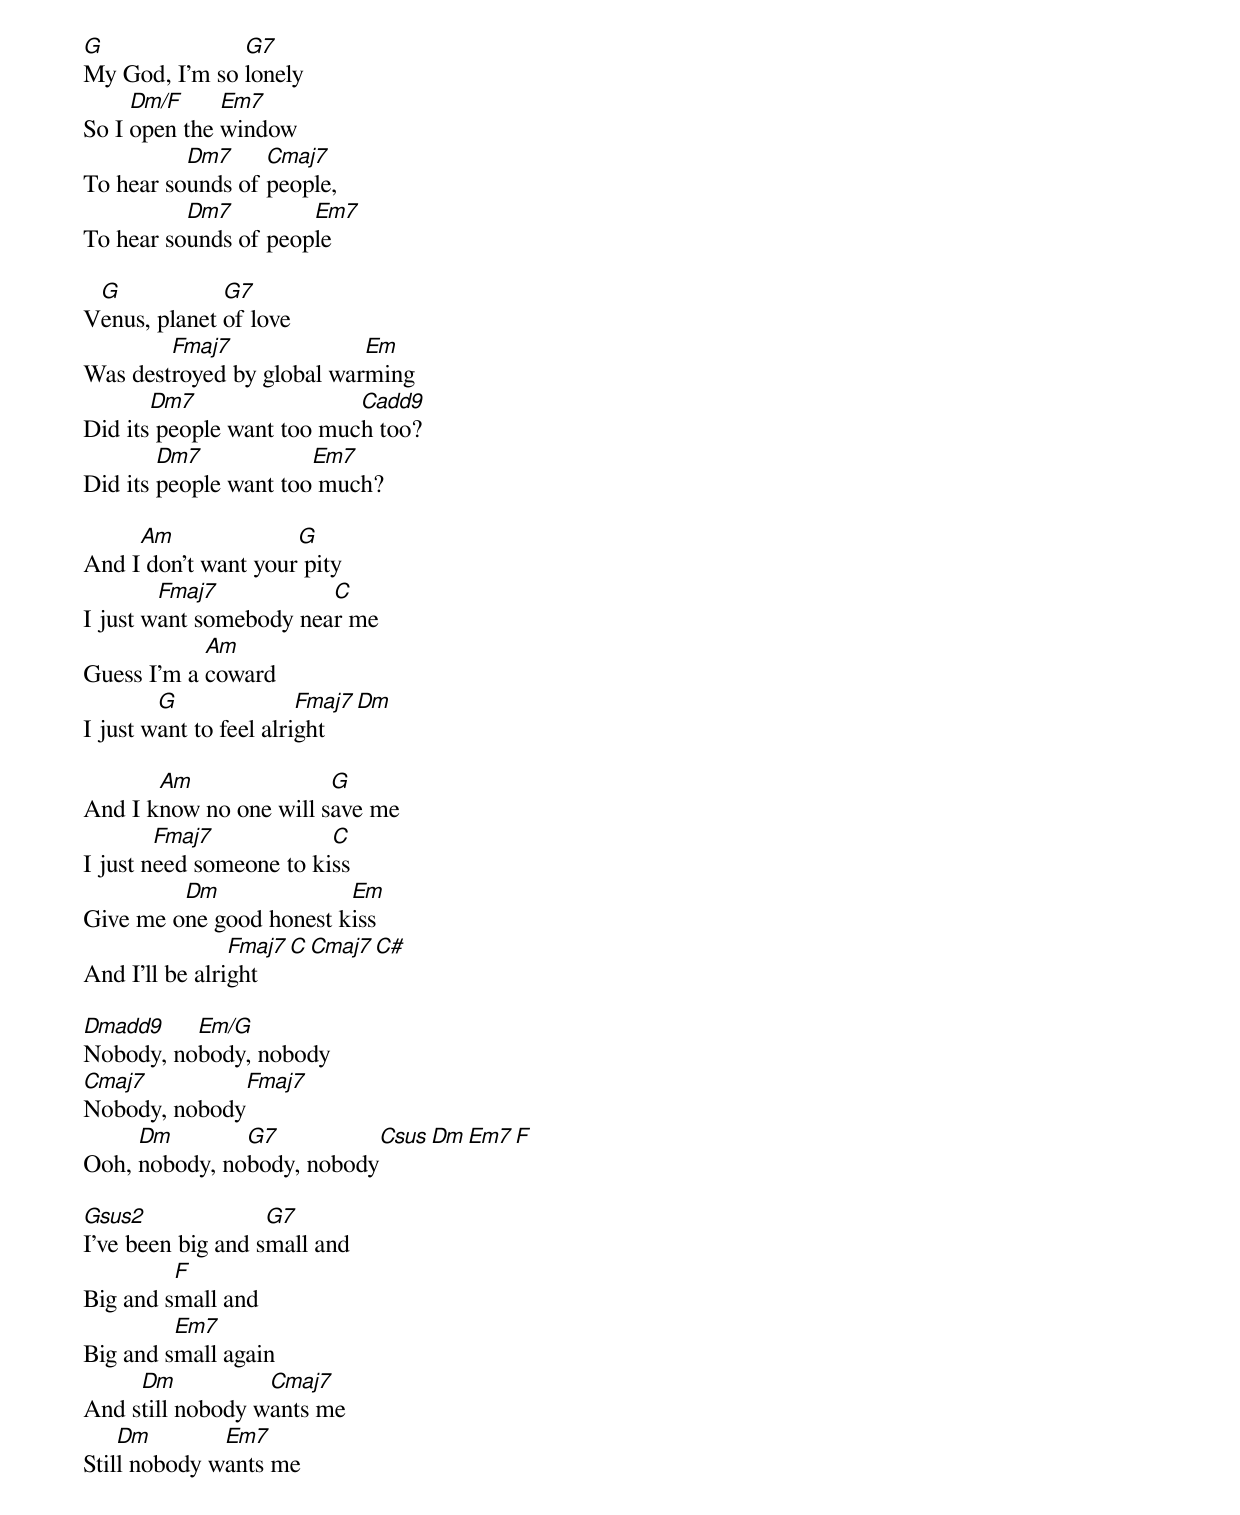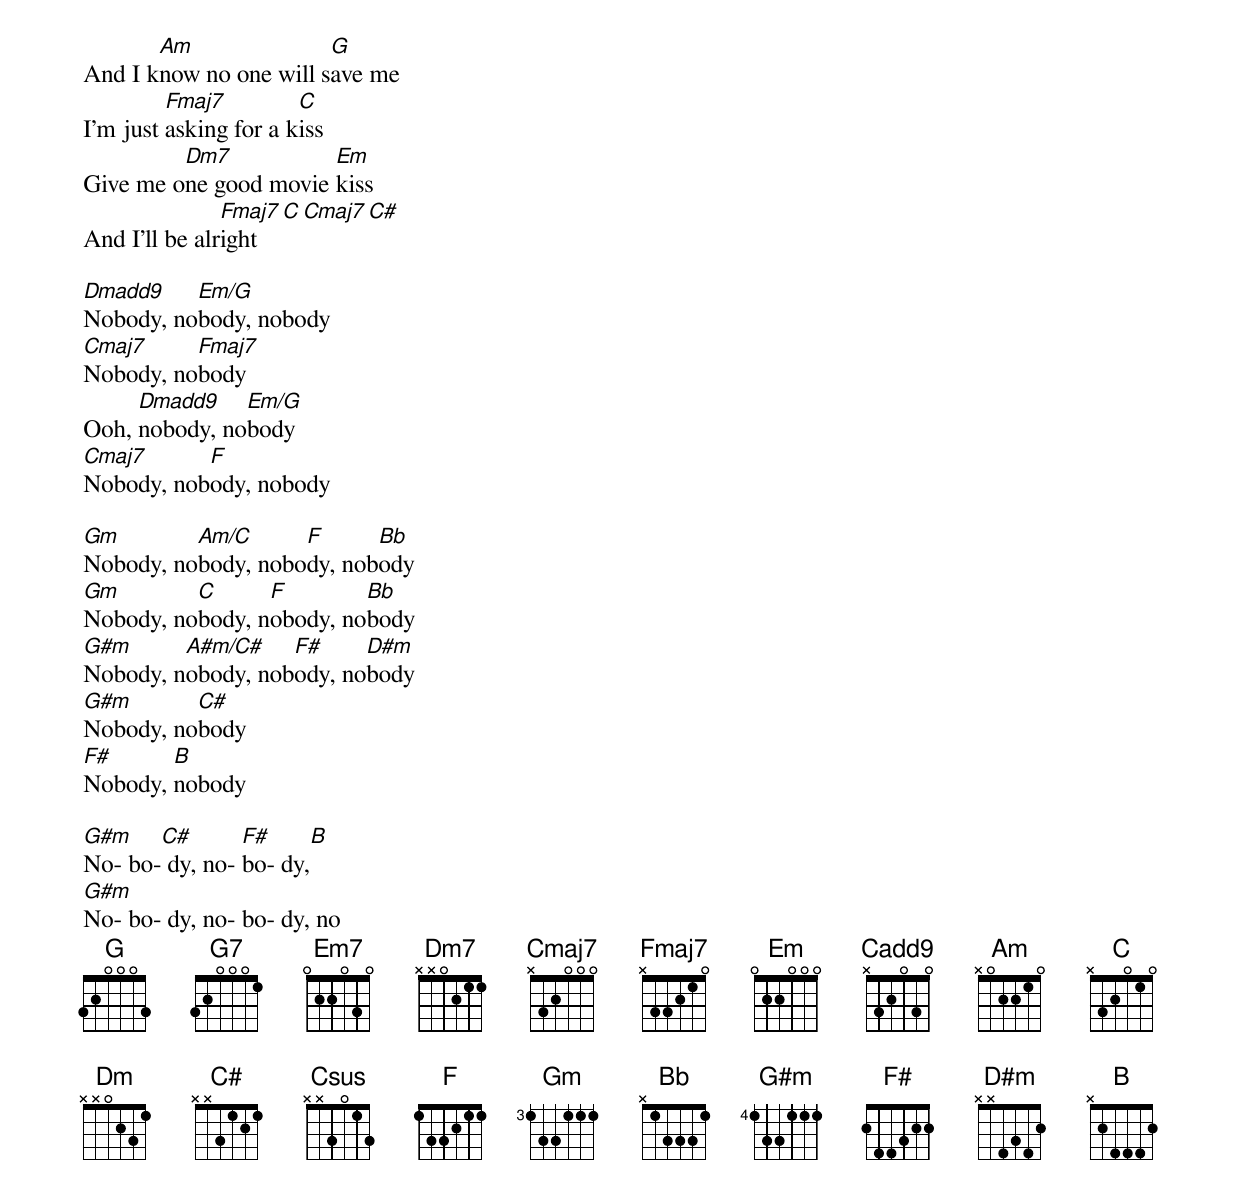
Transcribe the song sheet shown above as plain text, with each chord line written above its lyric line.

G              G7
My God, I'm so lonely
     Dm/F     Em7
So I open the window
          Dm7     Cmaj7
To hear sounds of people,
          Dm7         Em7
To hear sounds of people

 G            G7
Venus, planet of love
        Fmaj7              Em
Was destroyed by global warming
       Dm7                 Cadd9
Did its people want too much too?
        Dm7            Em7
Did its people want too much?

     Am              G
And I don't want your pity
        Fmaj7           C
I just want somebody near me
            Am
Guess I'm a coward
        G               Fmaj7     Dm
I just want to feel alright

       Am               G
And I know no one will save me
        Fmaj7            C
I just need someone to kiss
         Dm              Em
Give me one good honest kiss
                Fmaj7      C  Cmaj7 C#
And I'll be alright

Dmadd9    Em/G
Nobody, nobody, nobody
Cmaj7          Fmaj7
Nobody, nobody
     Dm        G7           Csus     Dm    Em7  F
Ooh, nobody, nobody, nobody

Gsus2              G7
I've been big and small and
         F
Big and small and
         Em7
Big and small again
     Dm           Cmaj7
And still nobody wants me
    Dm        Em7
Still nobody wants me

       Am               G
And I know no one will save me
         Fmaj7         C
I'm just asking for a kiss
         Dm7           Em
Give me one good movie kiss
               Fmaj7     C  Cmaj7 C#
And I'll be alright

Dmadd9    Em/G
Nobody, nobody, nobody
Cmaj7     Fmaj7
Nobody, nobody
     Dmadd9    Em/G
Ooh, nobody, nobody
Cmaj7      F
Nobody, nobody, nobody

Gm        Am/C      F      Bb
Nobody, nobody, nobody, nobody
Gm        C      F        Bb
Nobody, nobody, nobody, nobody
G#m      A#m/C#    F#     D#m
Nobody, nobody, nobody, nobody
G#m       C#
Nobody, nobody
F#      B
Nobody, nobody

G#m    C#       F#      B
No- bo- dy, no- bo- dy,
G#m
No- bo- dy, no- bo- dy, no
